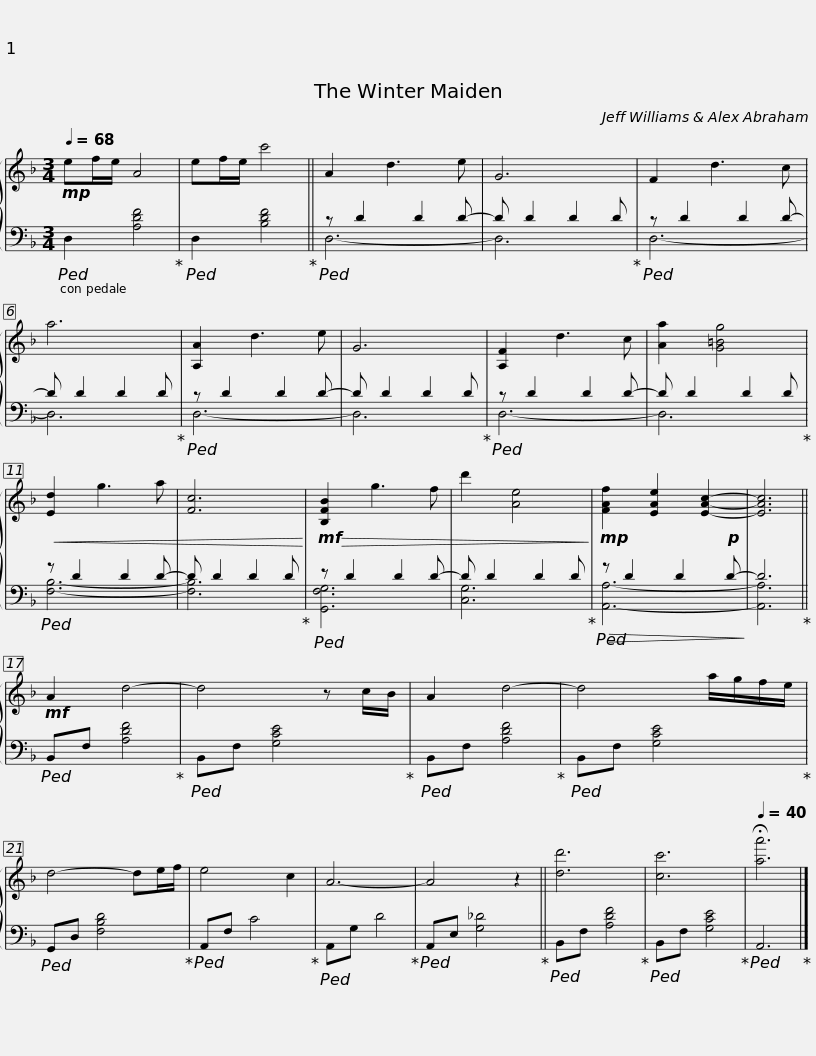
X:1
%%score { 1 | ( 2 3 ) }
L:1/8
Q:1/4=68
M:3/4
I:linebreak $
K:F
V:1 treble
V:2 bass
V:3 bass
V:1
!mp! ef/e/ A4 | ef/e/ c'4 || A2 d3 e | G6 | F2 d3 c | %5
 a6 |$ [A,A]2 d3 e | G6 | [A,F]2 d3 c | [Aa]2 [G=Bg]4 | %10
!<(! [Ed]2 g3 a | [Fc]6!<)! |$!mf!!>(! [B,FB]2 g3 f | d'2 [Ae]4!>)! |!mp! [FAf]2 [EAe]2 [EAc]2- | %15
 [EAc]6 ||!mf! A2 d4- | d4 z c/B/ |$ A2 d4- | d4 a/g/f/e/ | %20
 d4- de/f/ | e4 c2 | A6- |$ A4 z2 || [dd']6 | %25
 [cc']6 |[Q:1/4=40] !fermata![aa']6 |] %27
V:2
!ped! D,2 [A,DF]4!ped-up! |!ped! D,2 [B,DF]4!ped-up! ||!ped! z D2 D2 D- | D D2 D2 D!ped-up! |!ped! z D2 D2 D- | %5
 D D2 D2 D!ped-up! |$!ped! z D2 D2 D- | D D2 D2 D!ped-up! |!ped! z D2 D2 D- | D D2 D2 D!ped-up! | %10
!ped! z D2 D2 D- | D D2 D2 D!ped-up! |$!ped! z D2 D2 D- | D D2 D2 D!ped-up! |!>(!!ped! z D2 D2!p! D-!>)! | %15
 D6!ped-up! ||!ped! B,,F, [A,DF]4!ped-up! |!ped! B,,F, [G,CE]4!ped-up! |$!ped! B,,F, [A,DF]4!ped-up! |!ped! B,,F, [G,CE]4!ped-up! | %20
!ped! G,,D, [F,B,D]4!ped-up! |!ped! A,,F, C4!ped-up! |!ped! A,,G, D4!ped-up! |$!ped! A,,E, [G,_D]4!ped-up! ||!ped! B,,F, [A,DF]4!ped-up! | %25
!ped! B,,F, [G,CE]4!ped-up! |!ped! A,,6!ped-up! |] %27
V:3
 x6 | x6 || D,6- | D,6 | D,6- | %5
 D,6 |$ D,6- | D,6 | D,6- | D,6 | %10
 [F,B,]6- | [F,B,]6 |$ [G,,F,G,]6 | [C,G,]6 | [A,,A,]6- | %15
 [A,,A,]6 || x6 | x6 |$ x6 | x6 | %20
 x6 | x6 | x6 |$ x6 || x6 | %25
 x6 | x6 |] %27
